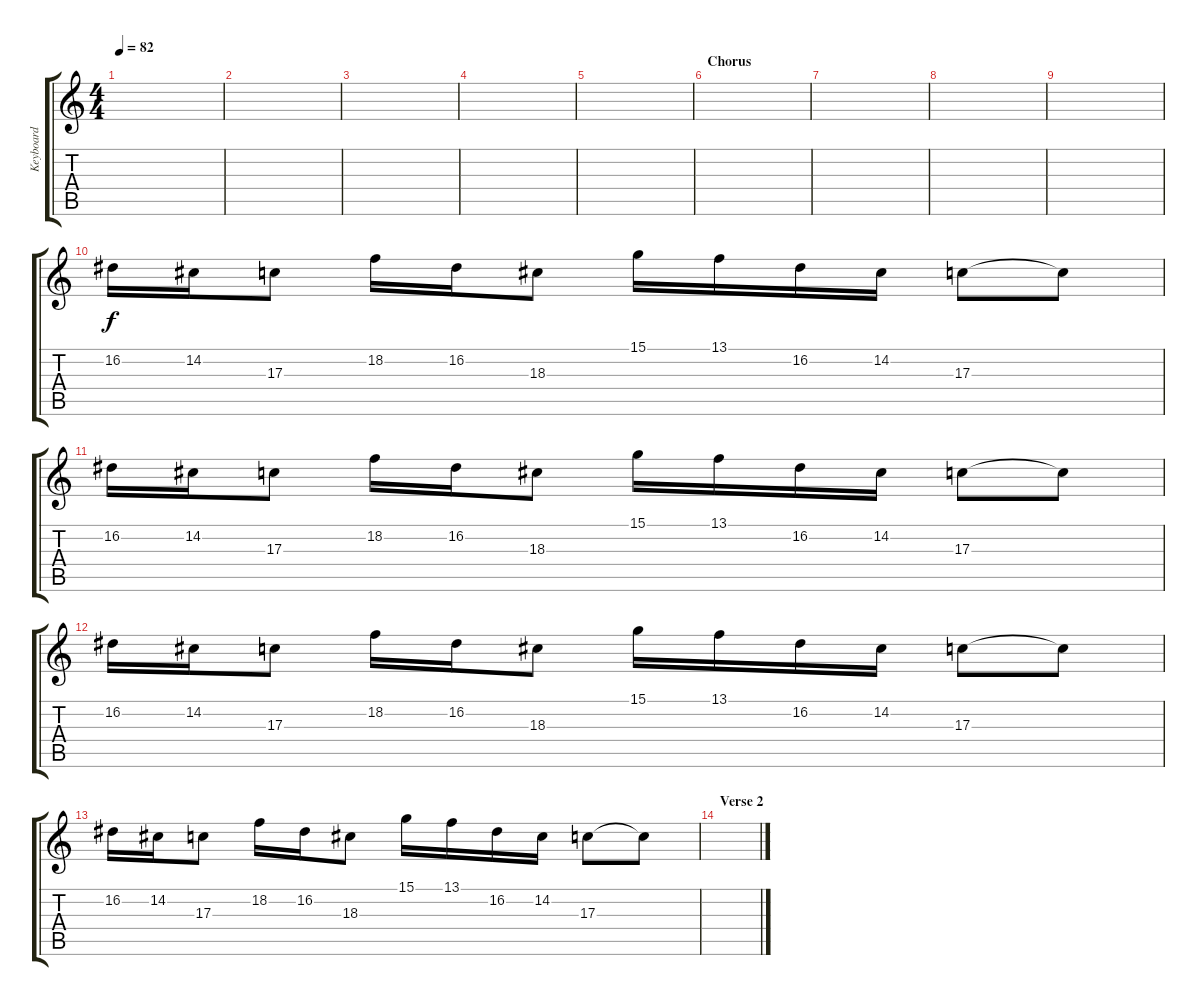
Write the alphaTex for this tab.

\track ("Keyboard" "Keyboard") {instrument lead1square}
\staff {score tabs}
\tuning (E4 B3 G3 D3 A2 E2) {hide}
\ts (4 4)
\tempo 82
\clef g2
\ks c
|
|
|
|
|
\section ("" "Chorus")
|
|
|
|
16.2.16{balance 16} 14.2.16 17.3.8{balance 0} 18.2.16 16.2.16 18.3.8{balance 16} 15.1.16 13.1.16 16.2.16{balance 0} 14.2.16 17.3.8 17.3{t}.8{balance 16} |
16.2.16{balance 16} 14.2.16 17.3.8{balance 0} 18.2.16 16.2.16 18.3.8{balance 16} 15.1.16 13.1.16 16.2.16{balance 0} 14.2.16 17.3.8 17.3{t}.8{balance 16} |
16.2.16{balance 16} 14.2.16 17.3.8{balance 0} 18.2.16 16.2.16 18.3.8{balance 16} 15.1.16 13.1.16 16.2.16{balance 0} 14.2.16 17.3.8 17.3{t}.8{balance 16} |
16.2.16{balance 16} 14.2.16 17.3.8{balance 0} 18.2.16 16.2.16 18.3.8{balance 16} 15.1.16 13.1.16 16.2.16{balance 0} 14.2.16 17.3.8 17.3{t}.8{balance 16} |
\section ("" "Verse 2")
